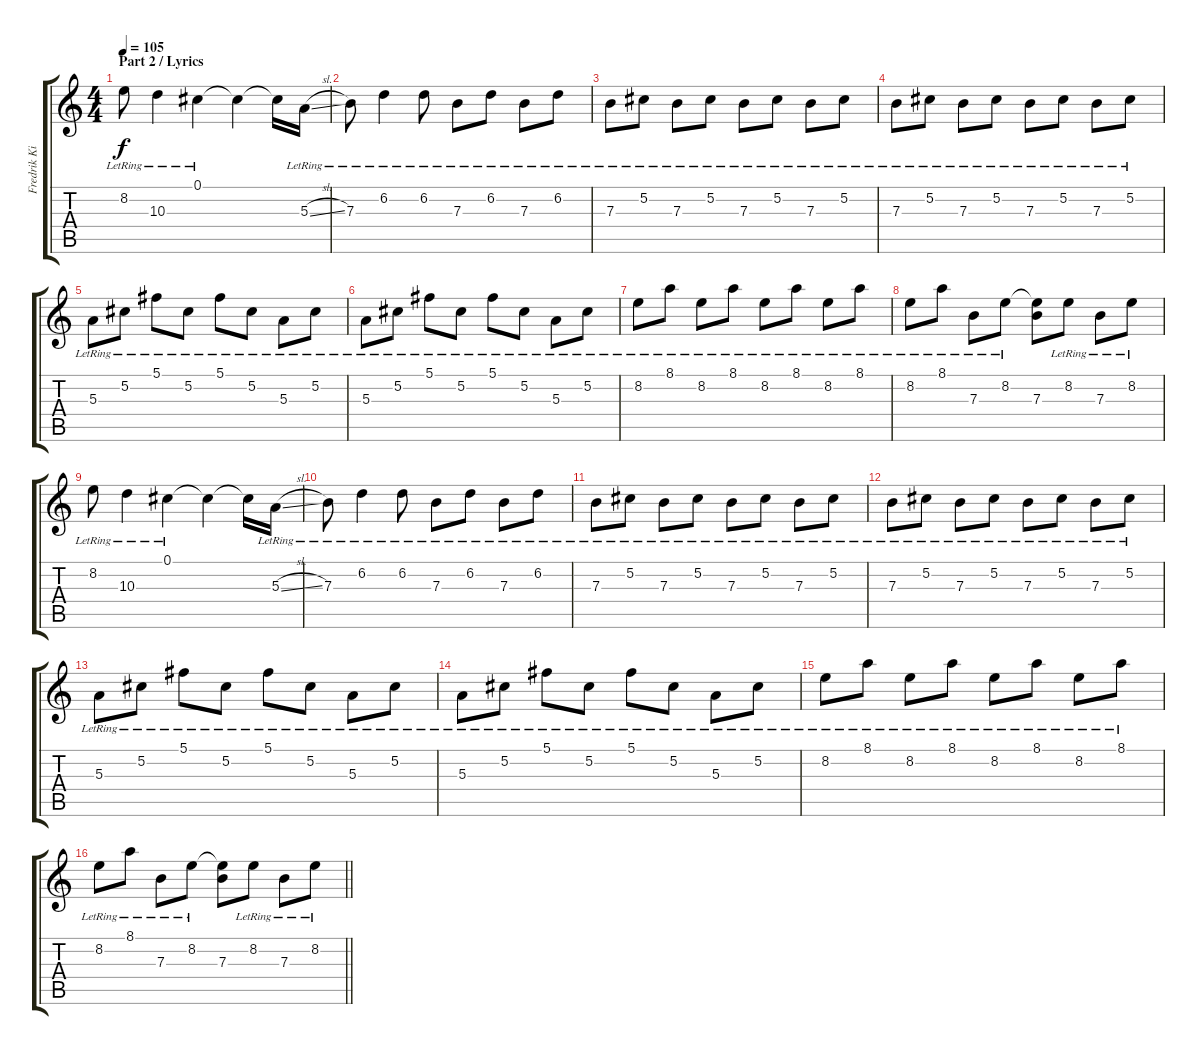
\track ("Fredrik Kihlberg" "Fredrik Ki") {instrument distortionguitar}
\staff {score tabs}
\tuning (Db4 Ab3 E3 B2 Gb2 B1) {hide}
\ts (4 4)
\section ("" "Part 2 / Lyrics")
\tempo 105
\clef g2
\ks c
8.2{lr}.8{dy f} 10.3{lr}.4 0.1{lr}.4 0.1{t}.4 0.1{t}.16 5.3{sl lr}.16 |
7.3{lr}.8 6.2{lr}.4 6.2{lr}.8 7.3{lr}.8 6.2{lr}.8 7.3{lr}.8 6.2{lr}.8 |
7.3{lr}.8 5.2{lr}.8 7.3{lr}.8 5.2{lr}.8 7.3{lr}.8 5.2{lr}.8 7.3{lr}.8 5.2{lr}.8 |
7.3{lr}.8 5.2{lr}.8 7.3{lr}.8 5.2{lr}.8 7.3{lr}.8 5.2{lr}.8 7.3{lr}.8 5.2{lr}.8 |
5.3{lr}.8 5.2{lr}.8 5.1{lr}.8 5.2{lr}.8 5.1{lr}.8 5.2{lr}.8 5.3{lr}.8 5.2{lr}.8 |
5.3{lr}.8 5.2{lr}.8 5.1{lr}.8 5.2{lr}.8 5.1{lr}.8 5.2{lr}.8 5.3{lr}.8 5.2{lr}.8 |
8.2{lr}.8 8.1{lr}.8 8.2{lr}.8 8.1{lr}.8 8.2{lr}.8 8.1{lr}.8 8.2{lr}.8 8.1{lr}.8 |
8.2{lr}.8 8.1{lr}.8 7.3{lr}.8 8.2{lr}.8 (8.2{t} 7.3).8 8.2{lr}.8 7.3{lr}.8 8.2{lr}.8 |
8.2{lr}.8 10.3{lr}.4 0.1{lr}.4 0.1{t}.4 0.1{t}.16 5.3{sl lr}.16 |
7.3{lr}.8 6.2{lr}.4 6.2{lr}.8 7.3{lr}.8 6.2{lr}.8 7.3{lr}.8 6.2{lr}.8 |
7.3{lr}.8 5.2{lr}.8 7.3{lr}.8 5.2{lr}.8 7.3{lr}.8 5.2{lr}.8 7.3{lr}.8 5.2{lr}.8 |
7.3{lr}.8 5.2{lr}.8 7.3{lr}.8 5.2{lr}.8 7.3{lr}.8 5.2{lr}.8 7.3{lr}.8 5.2{lr}.8 |
5.3{lr}.8 5.2{lr}.8 5.1{lr}.8 5.2{lr}.8 5.1{lr}.8 5.2{lr}.8 5.3{lr}.8 5.2{lr}.8 |
5.3{lr}.8 5.2{lr}.8 5.1{lr}.8 5.2{lr}.8 5.1{lr}.8 5.2{lr}.8 5.3{lr}.8 5.2{lr}.8 |
8.2{lr}.8 8.1{lr}.8 8.2{lr}.8 8.1{lr}.8 8.2{lr}.8 8.1{lr}.8 8.2{lr}.8 8.1{lr}.8 |
\barLineRight lightlight
8.2{lr}.8 8.1{lr}.8 7.3{lr}.8 8.2{lr}.8 (8.2{t} 7.3).8 8.2{lr}.8 7.3{lr}.8 8.2{lr}.8
